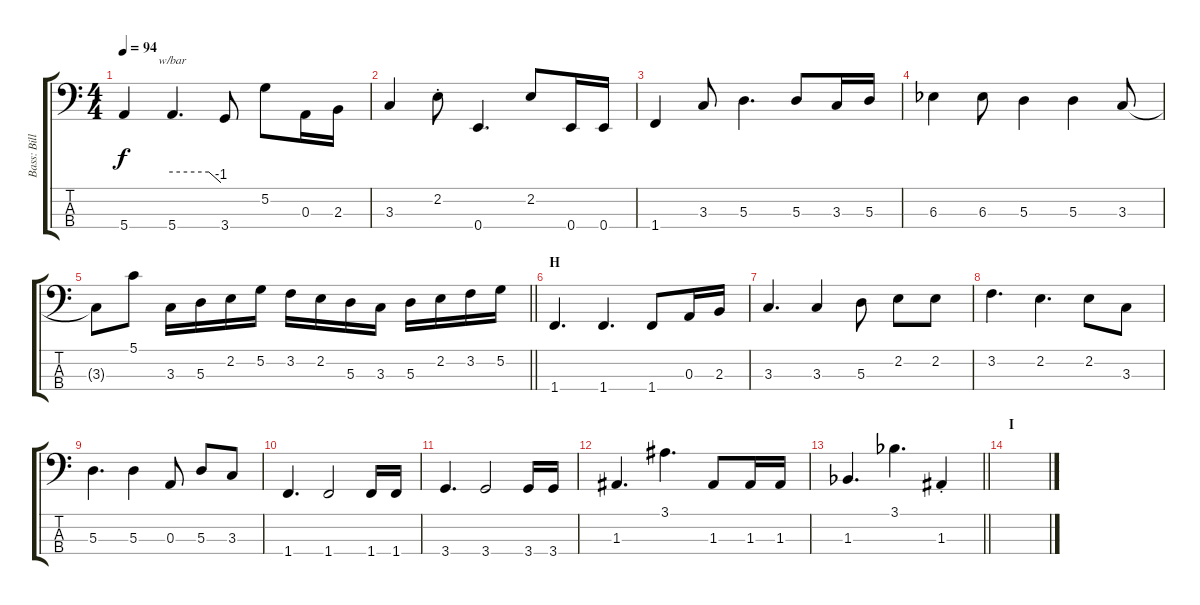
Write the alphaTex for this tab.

\track ("Bass: Billy" "Bass: Bill") {instrument electricbassfinger}
\staff {score tabs}
\tuning (G2 D2 A1 E1) {hide}
\ts (4 4)
\tempo 94
\clef f4
\ks c
5.4{t}.4{dy f} 5.4.4{d tbe (custom default 0 0 45 0 60 -4)} 3.4.8 5.2.8 0.3.16 2.3.16 |
3.3.4 2.2{st}.8 0.4.4{d} 2.2.8 0.4.16 0.4.16 |
1.4.4 3.3.8 5.3.4{d} 5.3.8 3.3.16 5.3.16 |
6.3{acc b}.4 6.3{acc b}.8 5.3.4 5.3.4 3.3.8 |
\barLineRight lightlight
3.3{t}.8 5.1.8 3.3.16 5.3.16 2.2.16 5.2.16 3.2.16 2.2.16 5.3.16 3.3.16 5.3.16 2.2.16 3.2.16 5.2.16 |
\section ("" "H")
1.4.4{d} 1.4.4{d} 1.4.8 0.3.16 2.3.16 |
3.3.4{d} 3.3.4 5.3.8 2.2.8 2.2.8 |
3.2.4{d} 2.2.4{d} 2.2.8 3.3.8 |
5.3.4{d} 5.3.4 0.3.8 5.3.8 3.3.8 |
1.4.4{d} 1.4.2 1.4.16 1.4.16 |
3.4.4{d} 3.4.2 3.4.16 3.4.16 |
1.3.4{d} 3.1.4{d} 1.3.8 1.3.16 1.3.16 |
\barLineRight lightlight
1.3{acc b}.4{d} 3.1{acc b}.4{d} 1.3{st}.4 |
\section ("" "I")
